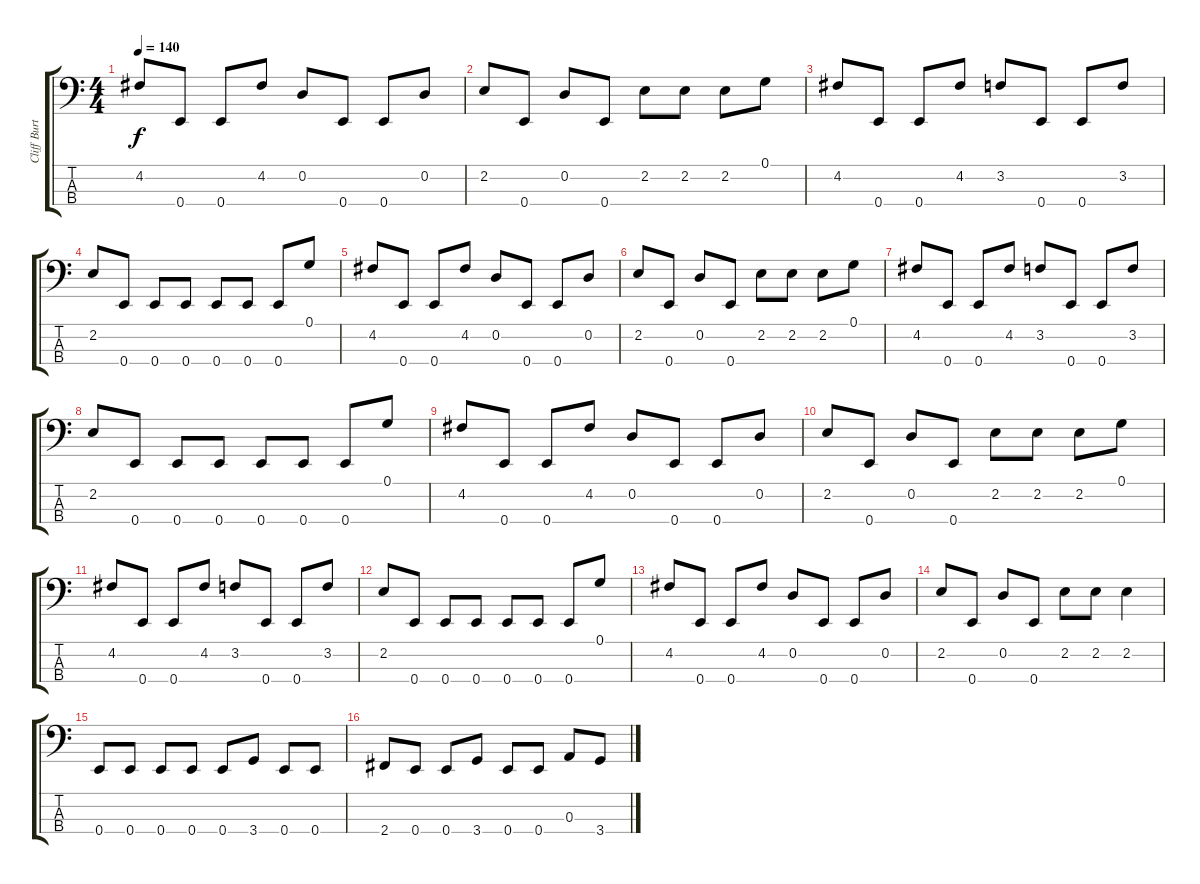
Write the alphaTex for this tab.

\track ("Cliff Burton" "Cliff Burt") {instrument electricbassfinger}
\staff {score tabs}
\tuning (G2 D2 A1 E1) {hide}
\ts (4 4)
\tempo 140
\clef f4
\ks c
4.2.8{dy f} 0.4.8 0.4.8 4.2.8 0.2.8 0.4.8 0.4.8 0.2.8 |
2.2.8 0.4.8 0.2.8 0.4.8 2.2.8 2.2.8 2.2.8 0.1.8 |
4.2.8 0.4.8 0.4.8 4.2.8 3.2.8 0.4.8 0.4.8 3.2.8 |
2.2.8 0.4.8 0.4.8 0.4.8 0.4.8 0.4.8 0.4.8 0.1.8 |
4.2.8 0.4.8 0.4.8 4.2.8 0.2.8 0.4.8 0.4.8 0.2.8 |
2.2.8 0.4.8 0.2.8 0.4.8 2.2.8 2.2.8 2.2.8 0.1.8 |
4.2.8 0.4.8 0.4.8 4.2.8 3.2.8 0.4.8 0.4.8 3.2.8 |
2.2.8 0.4.8 0.4.8 0.4.8 0.4.8 0.4.8 0.4.8 0.1.8 |
4.2.8 0.4.8 0.4.8 4.2.8 0.2.8 0.4.8 0.4.8 0.2.8 |
2.2.8 0.4.8 0.2.8 0.4.8 2.2.8 2.2.8 2.2.8 0.1.8 |
4.2.8 0.4.8 0.4.8 4.2.8 3.2.8 0.4.8 0.4.8 3.2.8 |
2.2.8 0.4.8 0.4.8 0.4.8 0.4.8 0.4.8 0.4.8 0.1.8 |
4.2.8 0.4.8 0.4.8 4.2.8 0.2.8 0.4.8 0.4.8 0.2.8 |
2.2.8 0.4.8 0.2.8 0.4.8 2.2.8 2.2.8 2.2.4 |
0.4.8 0.4.8 0.4.8 0.4.8 0.4.8 3.4.8 0.4.8 0.4.8 |
2.4.8 0.4.8 0.4.8 3.4.8 0.4.8 0.4.8 0.3.8 3.4.8
